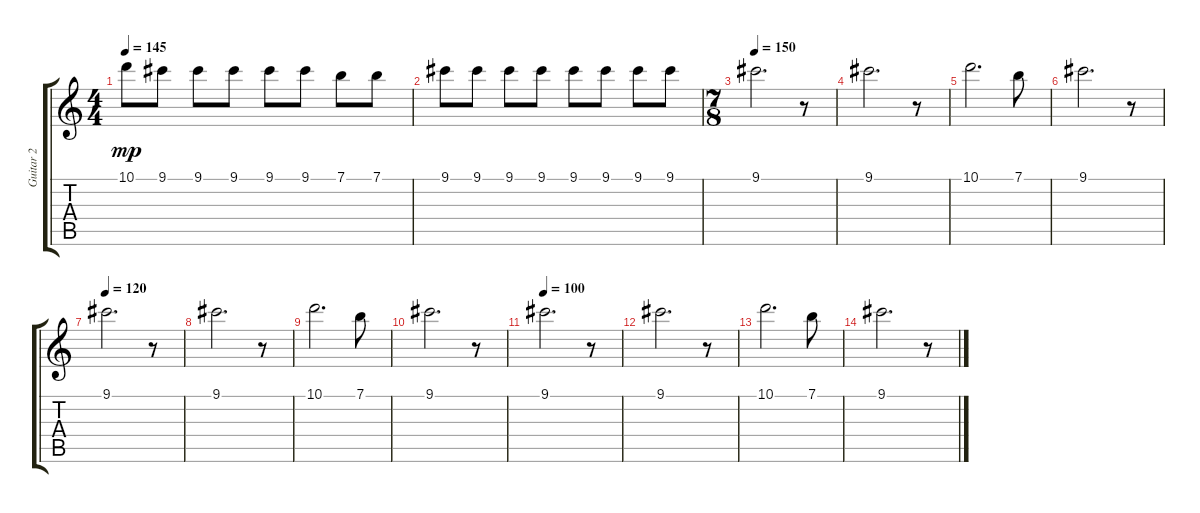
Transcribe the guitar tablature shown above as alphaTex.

\track ("Guitar 2" "Guitar 2") {instrument acousticguitarsteel}
\staff {score tabs}
\tuning (E4 B3 G3 D3 A2 E2) {hide}
\ts (4 4)
\tempo 145
\clef g2
\ks c
10.1.8{dy mp} 9.1.8 9.1.8 9.1.8 9.1.8 9.1.8 7.1.8 7.1.8 |
9.1.8 9.1.8 9.1.8 9.1.8 9.1.8 9.1.8 9.1.8 9.1.8 |
\ts (7 8)
\tempo 150
9.1.2{d} r.8 |
9.1.2{d} r.8 |
10.1.2{d} 7.1.8 |
9.1.2{d} r.8 |
\tempo 120
9.1.2{d} r.8 |
9.1.2{d} r.8 |
10.1.2{d} 7.1.8 |
9.1.2{d} r.8 |
\tempo 100
9.1.2{d} r.8 |
9.1.2{d} r.8 |
10.1.2{d} 7.1.8 |
9.1.2{d} r.8
